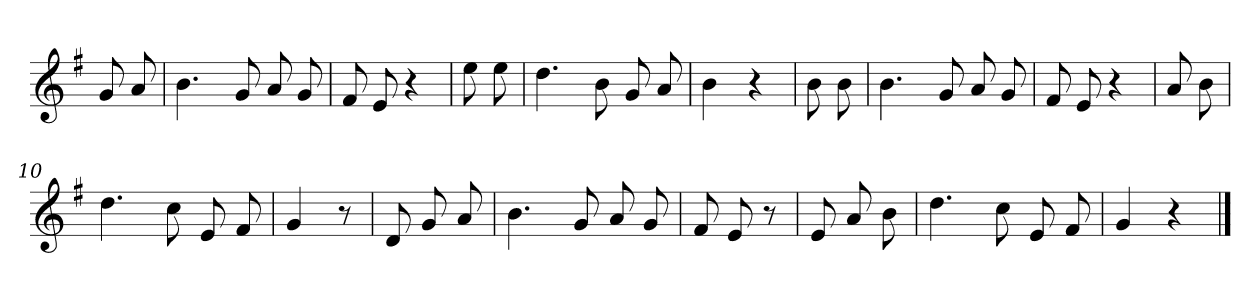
**kern
*part1
*staff1
*clefG2
*k[f#]
*G:
=
8g
8a
=1
4.b
8g
8a
8g
=2
8f#
8e
4r
=3
8ee
8ee
=4
4.dd
8b
8g
8a
=5
4b
4r
=6
8b
8b
=7
4.b
8g
8a
8g
=8
8f#
8e
4r
=9
8a
8b
=10
4.dd
8cc
8e
8f#
=11
4g
8r
=12
8d
8g
8a
=13
4.b
8g
8a
8g
=14
8f#
8e
8r
=15
8e
8a
8b
=16
4.dd
8cc
8e
8f#
=17
4g
4r
==
*-
